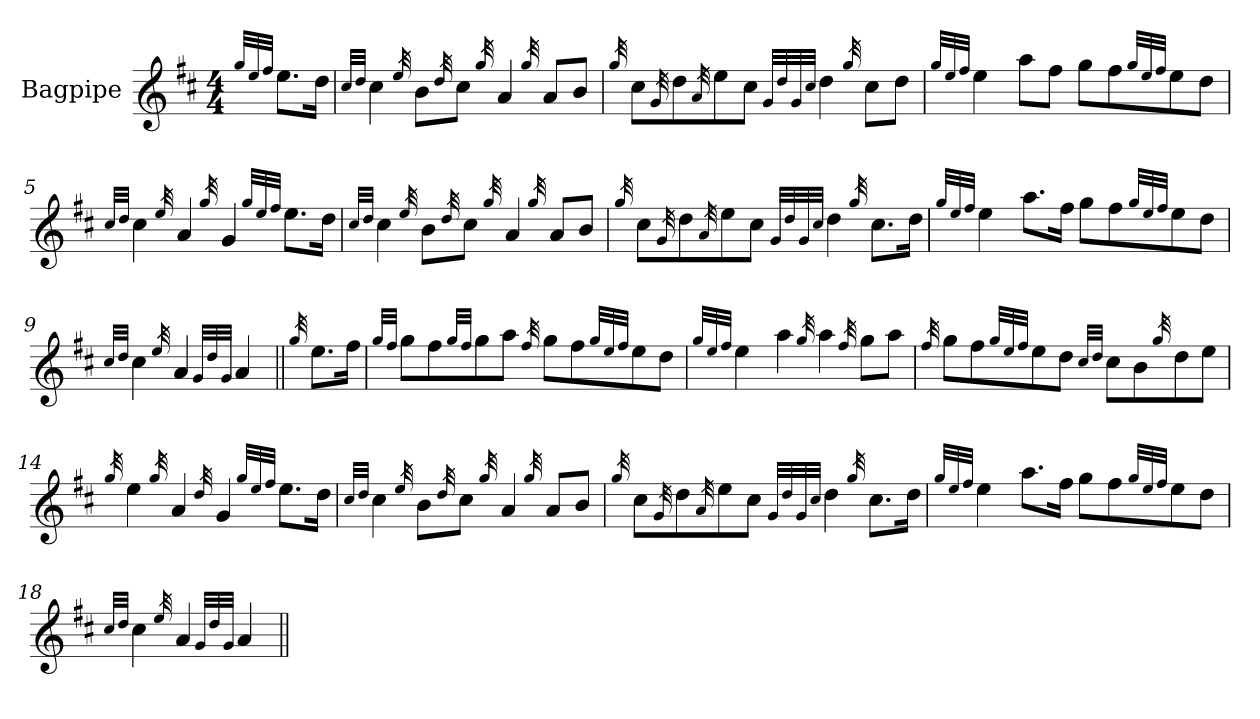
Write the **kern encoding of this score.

**kern
*part1
*staff1
*I"Bagpipe
*I'Bagp.
*clefG2
*k[f#c#]
*D:
*M4/4
*MM56
=1
32qgg/LLL
32qee/
32qff#/JJJ
8.ee\L
16dd\Jk
=2
32qcc#/LLL
32qdd/JJJ
4cc#\
32qee/
8b\L
32qdd/
8cc#\J
32qgg/
4a/
32qgg/
8a/L
8b/J
=3
32qgg/
8cc#\L
32qg/
8dd\
32qa/
8ee\
8cc#\J
32qg/LLL
32qdd/
32qg/
32qcc#/JJJ
4dd\
32qgg/
8cc#\L
8dd\J
=4
32qgg/LLL
32qee/
32qff#/JJJ
4ee\
8aa\L
8ff#\J
8gg\L
8ff#\
32qgg/LLL
32qee/
32qff#/JJJ
8ee\
8dd\J
=5
32qcc#/LLL
32qdd/JJJ
4cc#\
32qee/
4a/
32qgg/
4g/
32qgg/LLL
32qee/
32qff#/JJJ
8.ee\L
16dd\Jk
!!LO:LB:g=z
=6
32qcc#/LLL
32qdd/JJJ
4cc#\
32qee/
8b\L
32qdd/
8cc#\J
32qgg/
4a/
32qgg/
8a/L
8b/J
=7
32qgg/
8cc#\L
32qg/
8dd\
32qa/
8ee\
8cc#\J
32qg/LLL
32qdd/
32qg/
32qcc#/JJJ
4dd\
32qgg/
8.cc#\L
16dd\Jk
=8
32qgg/LLL
32qee/
32qff#/JJJ
4ee\
8.aa\L
16ff#\Jk
8gg\L
8ff#\
32qgg/LLL
32qee/
32qff#/JJJ
8ee\
8dd\J
=9
32qcc#/LLL
32qdd/JJJ
4cc#\
32qee/
4a/
32qg/LLL
32qdd/
32qg/JJJ
4a/
!!LO:LB:g=z
=10||
32qgg/
8.ee\L
16ff#\Jk
=11
32qgg/LLL
32qff#/JJJ
8gg\L
8ff#\
32qgg/LLL
32qff#/JJJ
8gg\
8aa\J
32qff#/
8gg\L
8ff#\
32qgg/LLL
32qee/
32qff#/JJJ
8ee\
8dd\J
=12
32qgg/LLL
32qee/
32qff#/JJJ
4ee\
4aa\
32qgg/
4aa\
32qff#/
8gg\L
8aa\J
=13
32qff#/
8gg\L
8ff#\
32qgg/LLL
32qee/
32qff#/JJJ
8ee\
8dd\J
32qcc#/LLL
32qdd/JJJ
8cc#\L
8b\
32qgg/
8dd\
8ee\J
=14
32qgg/
4ee\
32qgg/
4a/
32qdd/
4g/
32qgg/LLL
32qee/
32qff#/JJJ
8.ee\L
16dd\Jk
!!LO:LB:g=z
=15
32qcc#/LLL
32qdd/JJJ
4cc#\
32qee/
8b\L
32qdd/
8cc#\J
32qgg/
4a/
32qgg/
8a/L
8b/J
=16
32qgg/
8cc#\L
32qg/
8dd\
32qa/
8ee\
8cc#\J
32qg/LLL
32qdd/
32qg/
32qcc#/JJJ
4dd\
32qgg/
8.cc#\L
16dd\Jk
=17
32qgg/LLL
32qee/
32qff#/JJJ
4ee\
8.aa\L
16ff#\Jk
8gg\L
8ff#\
32qgg/LLL
32qee/
32qff#/JJJ
8ee\
8dd\J
=18
32qcc#/LLL
32qdd/JJJ
4cc#\
32qee/
4a/
32qg/LLL
32qdd/
32qg/JJJ
4a/
=||
*-
